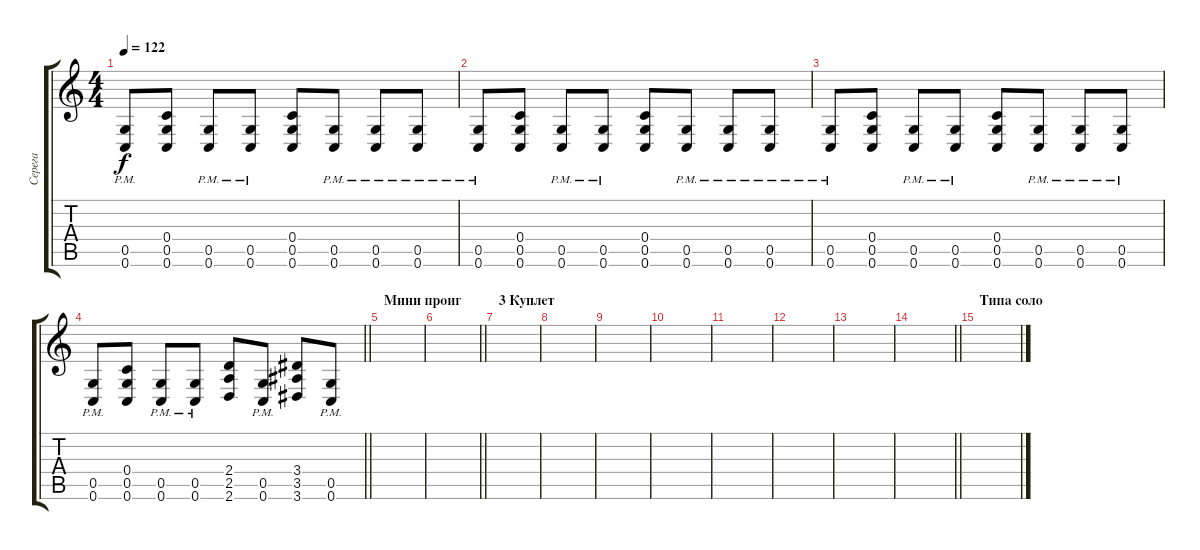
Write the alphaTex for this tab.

\track ("Серега" "Серега") {instrument distortionguitar}
\staff {score tabs}
\tuning (D4 A3 F3 C3 G2 C2) {hide}
\ts (4 4)
\tempo 122
\clef g2
\ks c
(0.5{pm} 0.6{pm}).8{dy f} (0.4 0.5 0.6).8 (0.5{pm} 0.6{pm}).8 (0.5{pm} 0.6{pm}).8 (0.4 0.5 0.6).8 (0.5{pm} 0.6{pm}).8 (0.5{pm} 0.6{pm}).8 (0.5{pm} 0.6{pm}).8 |
(0.5{pm} 0.6{pm}).8 (0.4 0.5 0.6).8 (0.5{pm} 0.6{pm}).8 (0.5{pm} 0.6{pm}).8 (0.4 0.5 0.6).8 (0.5{pm} 0.6{pm}).8 (0.5{pm} 0.6{pm}).8 (0.5{pm} 0.6{pm}).8 |
(0.5{pm} 0.6{pm}).8 (0.4 0.5 0.6).8 (0.5{pm} 0.6{pm}).8 (0.5{pm} 0.6{pm}).8 (0.4 0.5 0.6).8 (0.5{pm} 0.6{pm}).8 (0.5{pm} 0.6{pm}).8 (0.5{pm} 0.6{pm}).8 |
\barLineRight lightlight
(0.5{pm} 0.6{pm}).8 (0.4 0.5 0.6).8 (0.5{pm} 0.6{pm}).8 (0.5{pm} 0.6{pm}).8 (2.4 2.5 2.6).8 (0.5{pm} 0.6{pm}).8 (3.4 3.5 3.6).8 (0.5{pm} 0.6{pm}).8 |
\section ("" "Мини проиг")
|
\barLineRight lightlight
|
\section ("" "3 Куплет")
|
|
|
|
|
|
|
\barLineRight lightlight
|
\section ("" "Типа соло")
